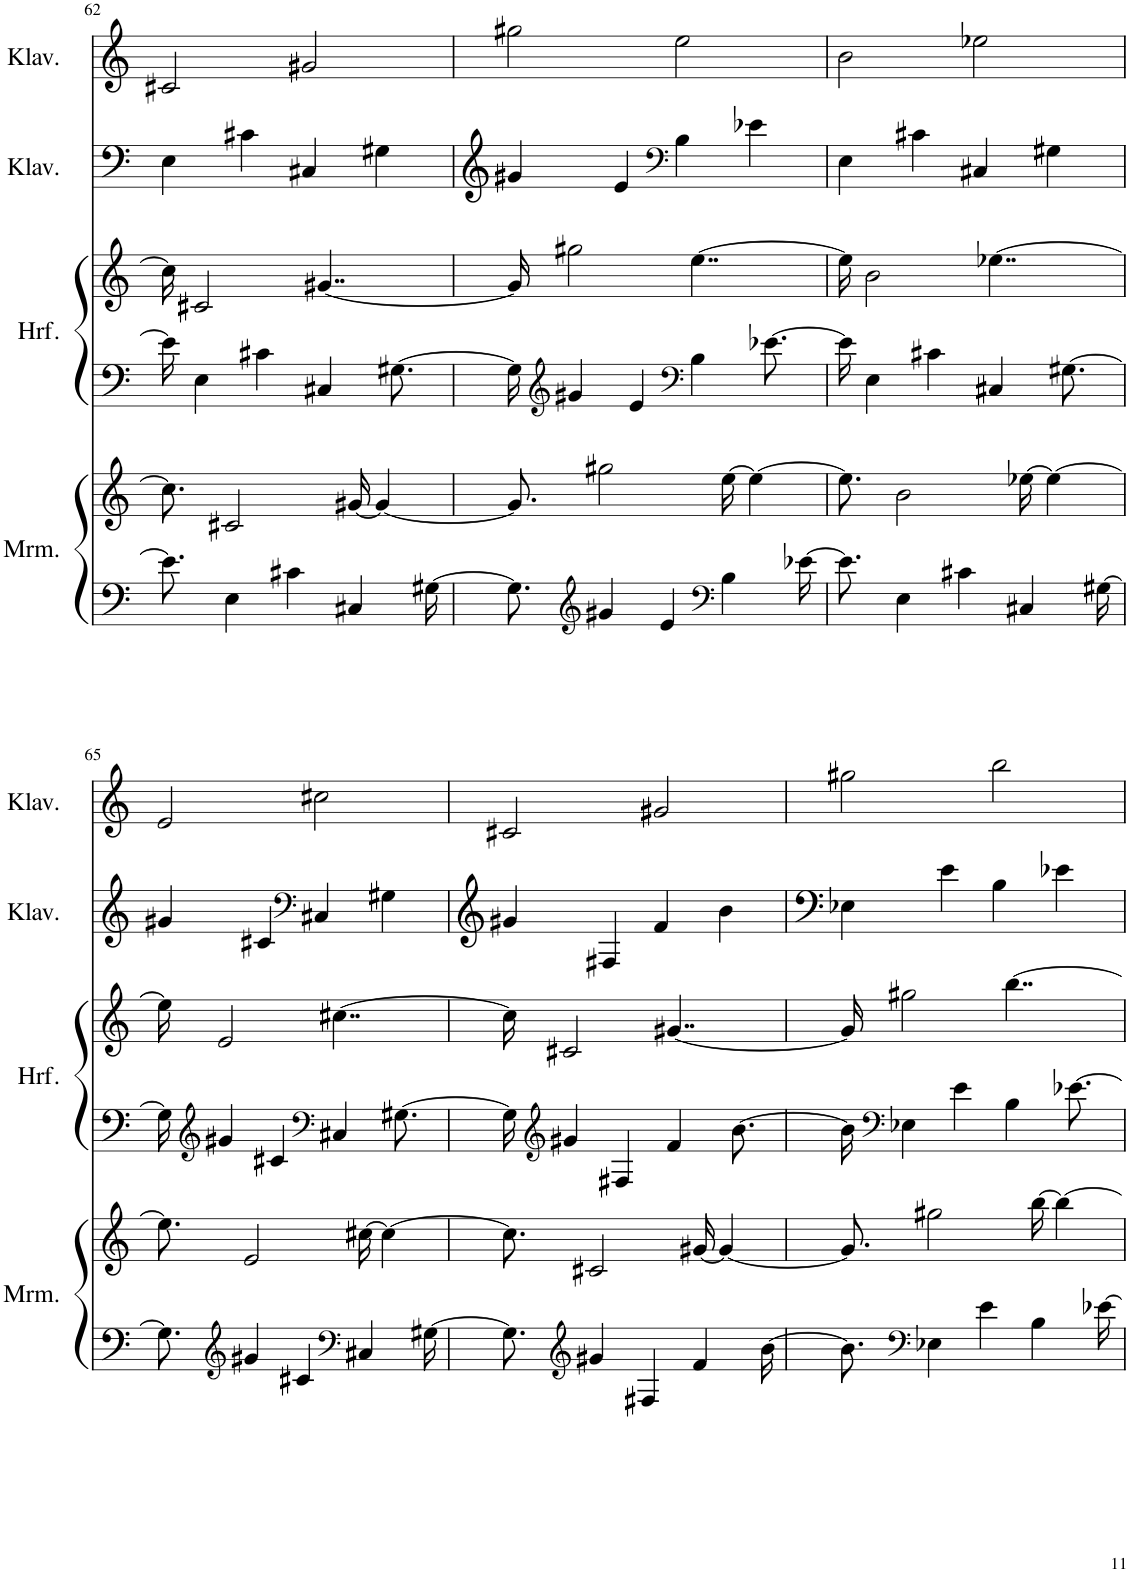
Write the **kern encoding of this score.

**kern	**kern	**kern	**kern	**kern	**kern
*part4	*part4	*part3	*part3	*part2	*part1
*staff6	*staff5	*staff4	*staff3	*staff2	*staff1
*I"Marimba	*	*I"Harfe	*	*I"Klavier	*I"Klavier
*I'Mrm.	*	*I'Hrf.	*	*I'Klav.	*I'Klav.
!!LO:PB:g=z
*clefF4	*clefG2	*clefF4	*clefG2	*clefF4	*clefG2
*k[]	*k[]	*k[]	*k[]	*k[]	*k[]
*M4/4	*M4/4	*M4/4	*M4/4	*M4/4	*M4/4
=62	=62	=62	=62	=62	=62
8.e-\]	8.cc#\]	16e-\]	16cc#\]	4E\	2c#X/
.	.	4E\	2c#X/	.	.
4E\	2c#X/	.	.	.	.
.	.	.	.	4c#X\	.
.	.	4c#X\	.	.	.
4c#X\	.	.	.	.	.
.	.	.	.	4C#X/	2g#X/
.	.	4C#X/	[4..g#X/	.	.
4C#X/	[16g#X/	.	.	.	.
.	4g#/_	.	.	4G#X\	.
.	.	[8.G#X\	.	.	.
[16G#X\	.	.	.	.	.
=63	=63	=63	=63	=63	=63
8.G#\]	8.g#/]	16G#\]	16g#/]	4g#X/	2gg#X\
*	*	*clefG2	*	*	*
.	.	4g#X/	2gg#X\	.	.
*clefG2	*	*	*	*	*
4g#X/	2gg#X\	.	.	.	.
.	.	.	.	4e/	.
.	.	4e/	.	.	.
4e/	.	.	.	.	.
*	*	*	*	*clefF4	*
.	.	.	.	4B\	2ee\
*	*	*clefF4	*	*	*
.	.	4B\	[4..ee\	.	.
*clefF4	*	*	*	*	*
4B\	[16ee\	.	.	.	.
.	4ee\_	.	.	4e-X\	.
.	.	[8.e-X\	.	.	.
[16e-X\	.	.	.	.	.
=64	=64	=64	=64	=64	=64
8.e-\]	8.ee\]	16e-\]	16ee\]	4E\	2b\
.	.	4E\	2b\	.	.
4E\	2b\	.	.	.	.
.	.	.	.	4c#X\	.
.	.	4c#X\	.	.	.
4c#X\	.	.	.	.	.
.	.	.	.	4C#X/	2ee-X\
.	.	4C#X/	[4..ee-X\	.	.
4C#X/	[16ee-X\	.	.	.	.
.	4ee-\_	.	.	4G#X\	.
.	.	[8.G#X\	.	.	.
[16G#X\	.	.	.	.	.
!!LO:LB:g=z
=65	=65	=65	=65	=65	=65
8.G#\]	8.ee-\]	16G#\]	16ee-\]	4g#X/	2e/
*	*	*clefG2	*	*	*
.	.	4g#X/	2e/	.	.
*clefG2	*	*	*	*	*
4g#X/	2e/	.	.	.	.
.	.	.	.	4c#X/	.
.	.	4c#X/	.	.	.
4c#X/	.	.	.	.	.
*	*	*	*	*clefF4	*
.	.	.	.	4C#X/	2cc#X\
*	*	*clefF4	*	*	*
.	.	4C#X/	[4..cc#X\	.	.
*clefF4	*	*	*	*	*
4C#X/	[16cc#X\	.	.	.	.
.	4cc#\_	.	.	4G#X\	.
.	.	[8.G#X\	.	.	.
[16G#X\	.	.	.	.	.
=66	=66	=66	=66	=66	=66
8.G#\]	8.cc#\]	16G#\]	16cc#\]	4g#X/	2c#X/
*	*	*clefG2	*	*	*
.	.	4g#X/	2c#X/	.	.
*clefG2	*	*	*	*	*
4g#X/	2c#X/	.	.	.	.
.	.	.	.	4F#X/	.
.	.	4F#X/	.	.	.
4F#X/	.	.	.	.	.
.	.	.	.	4f/	2g#X/
.	.	4f/	[4..g#X/	.	.
4f/	[16g#X/	.	.	.	.
.	4g#/_	.	.	4b\	.
.	.	[8.b\	.	.	.
[16b\	.	.	.	.	.
=67	=67	=67	=67	=67	=67
8.b\]	8.g#/]	16b\]	16g#/]	4E-X\	2gg#X\
*	*	*clefF4	*	*	*
.	.	4E-X\	2gg#X\	.	.
*clefF4	*	*	*	*	*
4E-X\	2gg#X\	.	.	.	.
.	.	.	.	4e\	.
.	.	4e\	.	.	.
4e\	.	.	.	.	.
.	.	.	.	4B\	2bb\
.	.	4B\	[4..bb\	.	.
4B\	[16bb\	.	.	.	.
.	4bb\_	.	.	4e-X\	.
.	.	[8.e-X\	.	.	.
[16e-X\	.	.	.	.	.
=	=	=	=	=	=
*-	*-	*-	*-	*-	*-
